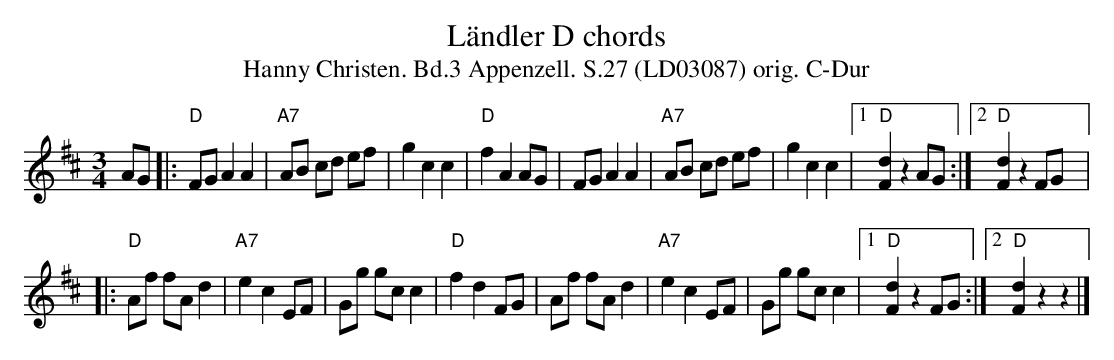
X:1
T:Ländler D chords
T:Hanny Christen. Bd.3 Appenzell. S.27 (LD03087) orig. C-Dur
M:3/4
L:1/8
K:Dmaj%%MIDI gchordon
AG |: "D"FG A2 A2 | "A7"AB cd ef | g2 c2 c2 | "D"f2 A2 AG | \
FG A2 A2 | "A7"AB cd ef | g2 c2 c2 |1 "D"[Fd]2 z2 AG :|2 "D"[dF]2 z2 FG |:
"D"Af fA d2 | "A7"e2 c2 EF | Gg gc c2 | "D"f2 d2 FG | \
Af fA d2 | "A7"e2 c2 EF | Gg gc c2 |1 "D"[dF]2 z2 FG :|2 "D"[Fd]2 z2 z2 |]
